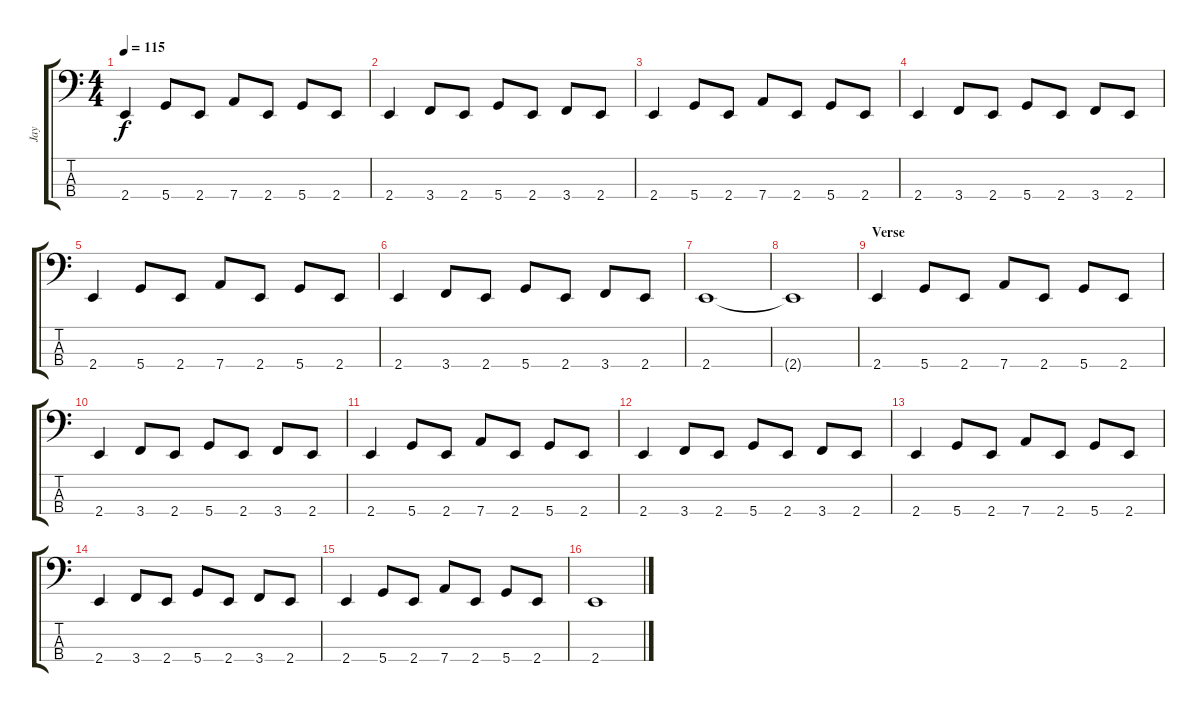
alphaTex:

\track ("Jay" "Jay") {instrument electricbasspick}
\staff {score tabs}
\tuning (F2 C2 G1 D1) {hide}
\ts (4 4)
\tempo 115
\clef f4
\ks c
2.4.4{dy f} 5.4.8 2.4.8 7.4.8 2.4.8 5.4.8 2.4.8 |
2.4.4 3.4.8 2.4.8 5.4.8 2.4.8 3.4.8 2.4.8 |
2.4.4 5.4.8 2.4.8 7.4.8 2.4.8 5.4.8 2.4.8 |
2.4.4 3.4.8 2.4.8 5.4.8 2.4.8 3.4.8 2.4.8 |
2.4.4 5.4.8 2.4.8 7.4.8 2.4.8 5.4.8 2.4.8 |
2.4.4 3.4.8 2.4.8 5.4.8 2.4.8 3.4.8 2.4.8 |
2.4.1 |
2.4{t}.1 |
\section ("" "Verse")
2.4.4 5.4.8 2.4.8 7.4.8 2.4.8 5.4.8 2.4.8 |
2.4.4 3.4.8 2.4.8 5.4.8 2.4.8 3.4.8 2.4.8 |
2.4.4 5.4.8 2.4.8 7.4.8 2.4.8 5.4.8 2.4.8 |
2.4.4 3.4.8 2.4.8 5.4.8 2.4.8 3.4.8 2.4.8 |
2.4.4 5.4.8 2.4.8 7.4.8 2.4.8 5.4.8 2.4.8 |
2.4.4 3.4.8 2.4.8 5.4.8 2.4.8 3.4.8 2.4.8 |
2.4.4 5.4.8 2.4.8 7.4.8 2.4.8 5.4.8 2.4.8 |
2.4.1
